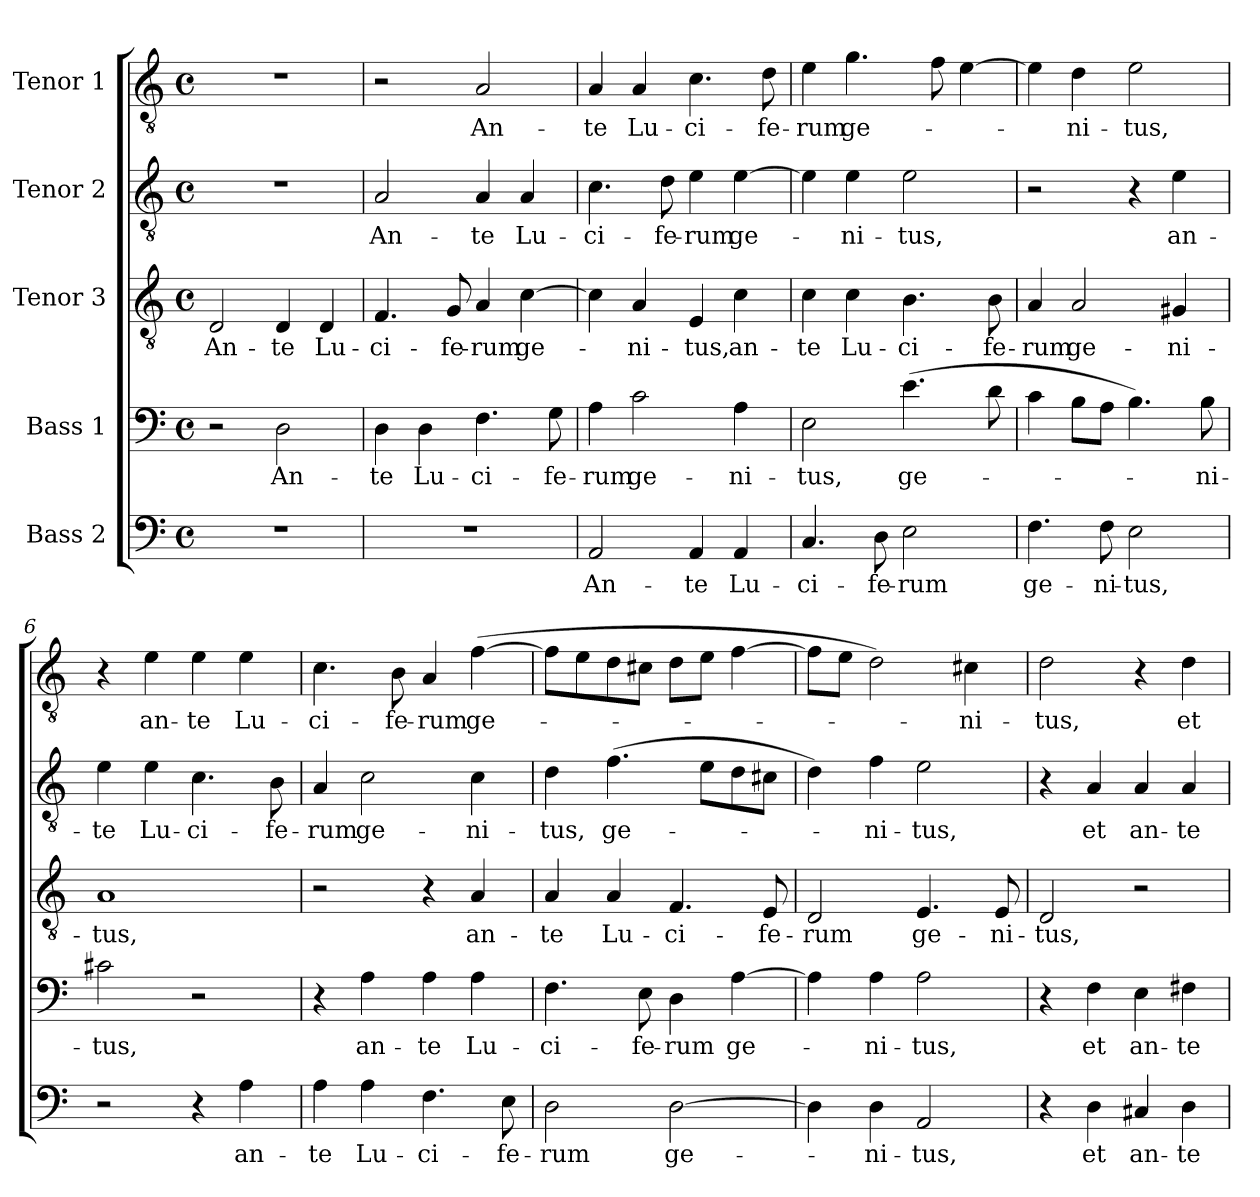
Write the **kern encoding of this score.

**kern	**text	**kern	**text	**kern	**text	**kern	**text	**kern	**text
*part5	*part5	*part4	*part4	*part3	*part3	*part2	*part2	*part1	*part1
*staff5	*staff5	*staff4	*staff4	*staff3	*staff3	*staff2	*staff2	*staff1	*staff1
*I"Bass 2	*	*I"Bass 1	*	*I"Tenor 3	*	*I"Tenor 2	*	*I"Tenor 1	*
*clefF4	*	*clefF4	*	*clefGv2	*	*clefGv2	*	*clefGv2	*
*k[]	*	*k[]	*	*k[]	*	*k[]	*	*k[]	*
*C:	*	*C:	*	*C:	*	*C:	*	*C:	*
*M4/4	*	*M4/4	*	*M4/4	*	*M4/4	*	*M4/4	*
*met(c)	*	*met(c)	*	*met(c)	*	*met(c)	*	*met(c)	*
=1	=1	=1	=1	=1	=1	=1	=1	=1	=1
1r	.	2r	.	2D/	An-	1r	.	1r	.
.	.	2D\	An-	4D/	-te	.	.	.	.
.	.	.	.	4D/	Lu-	.	.	.	.
=2	=2	=2	=2	=2	=2	=2	=2	=2	=2
1r	.	4D\	-te	4.F/	-ci-	2A/	An-	2r	.
.	.	4D\	Lu-	.	.	.	.	.	.
.	.	.	.	8G/	-fe-	.	.	.	.
.	.	4.F\	-ci-	4A/	-rum	4A/	-te	2A/	An-
.	.	.	.	[4c\	ge-	4A/	Lu-	.	.
.	.	8G\	-fe-	.	.	.	.	.	.
=3	=3	=3	=3	=3	=3	=3	=3	=3	=3
2AA/	An-	4A\	-rum	4c\]	.	4.c\	-ci-	4A/	-te
.	.	2c\	ge-	4A/	-ni-	.	.	4A/	Lu-
.	.	.	.	.	.	8d\	-fe-	.	.
4AA/	-te	.	.	4E/	-tus,	4e\	-rum	4.c\	-ci-
4AA/	Lu-	4A\	-ni-	4c\	an-	[4e\	ge-	.	.
.	.	.	.	.	.	.	.	8d\	-fe-
=4	=4	=4	=4	=4	=4	=4	=4	=4	=4
4.C/	-ci-	2E\	-tus,	4c\	-te	4e\]	.	4e\	-rum
.	.	.	.	4c\	Lu-	4e\	-ni-	4.g\	ge-
8D\	-fe-	.	.	.	.	.	.	.	.
2E\	-rum	(4.e\	ge-	4.B\	-ci-	2e\	-tus,	.	.
.	.	.	.	.	.	.	.	8f\	.
.	.	.	.	.	.	.	.	[4e\	.
.	.	8d\	.	8B\	-fe-	.	.	.	.
=5	=5	=5	=5	=5	=5	=5	=5	=5	=5
4.F\	ge-	4c\	.	4A/	-rum	2r	.	4e\]	.
.	.	8B\L	.	2A/	ge-	.	.	4d\	-ni-
8F\	-ni-	8A\J	.	.	.	.	.	.	.
2E\	-tus,	4.B\)	.	.	.	4r	.	2e\	-tus,
.	.	.	.	4G#X/	-ni-	4e\	an-	.	.
.	.	8B\	-ni-	.	.	.	.	.	.
=6	=6	=6	=6	=6	=6	=6	=6	=6	=6
2r	.	2c#X\	-tus,	1A	-tus,	4e\	-te	4r	.
.	.	.	.	.	.	4e\	Lu-	4e\	an-
4r	.	2r	.	.	.	4.c\	-ci-	4e\	-te
4A\	an-	.	.	.	.	.	.	4e\	Lu-
.	.	.	.	.	.	8B\	-fe-	.	.
=7	=7	=7	=7	=7	=7	=7	=7	=7	=7
4A\	-te	4r	.	2r	.	4A/	-rum	4.c\	-ci-
4A\	Lu-	4A\	an-	.	.	2c\	ge-	.	.
.	.	.	.	.	.	.	.	8B\	-fe-
4.F\	-ci-	4A\	-te	4r	.	.	.	4A/	-rum
.	.	4A\	Lu-	4A/	an-	4c\	-ni-	([4f\	ge-
8E\	-fe-	.	.	.	.	.	.	.	.
!!LO:LB:g=z
=8	=8	=8	=8	=8	=8	=8	=8	=8	=8
2D\	-rum	4.F\	-ci-	4A/	-te	4d\	-tus,	8f\L]	.
.	.	.	.	.	.	.	.	8e\	.
.	.	.	.	4A/	Lu-	(4.f\	ge-	8d\	.
.	.	8E\	-fe-	.	.	.	.	8c#X\J	.
[2D\	ge-	4D\	-rum	4.F/	-ci-	.	.	8d\L	.
.	.	.	.	.	.	8e\L	.	8e\J	.
.	.	[4A\	ge-	.	.	8d\	.	[4f\	.
.	.	.	.	8E/	-fe-	8c#X\J	.	.	.
=9	=9	=9	=9	=9	=9	=9	=9	=9	=9
4D\]	.	4A\]	.	2D/	-rum	4d\)	.	8f\L]	.
.	.	.	.	.	.	.	.	8e\J	.
4D\	-ni-	4A\	-ni-	.	.	4f\	-ni-	2d\)	.
2AA/	-tus,	2A\	-tus,	4.E/	ge-	2e\	-tus,	.	.
.	.	.	.	.	.	.	.	4c#X\	-ni-
.	.	.	.	8E/	-ni-	.	.	.	.
=10	=10	=10	=10	=10	=10	=10	=10	=10	=10
4r	.	4r	.	2D/	-tus,	4r	.	2d\	-tus,
4D\	et	4F\	et	.	.	4A/	et	.	.
4C#X/	an-	4E\	an-	2r	.	4A/	an-	4r	.
4D\	-te	4F#X\	-te	.	.	4A/	-te	4d\	et
=	=	=	=	=	=	=	=	=	=
*-	*-	*-	*-	*-	*-	*-	*-	*-	*-
